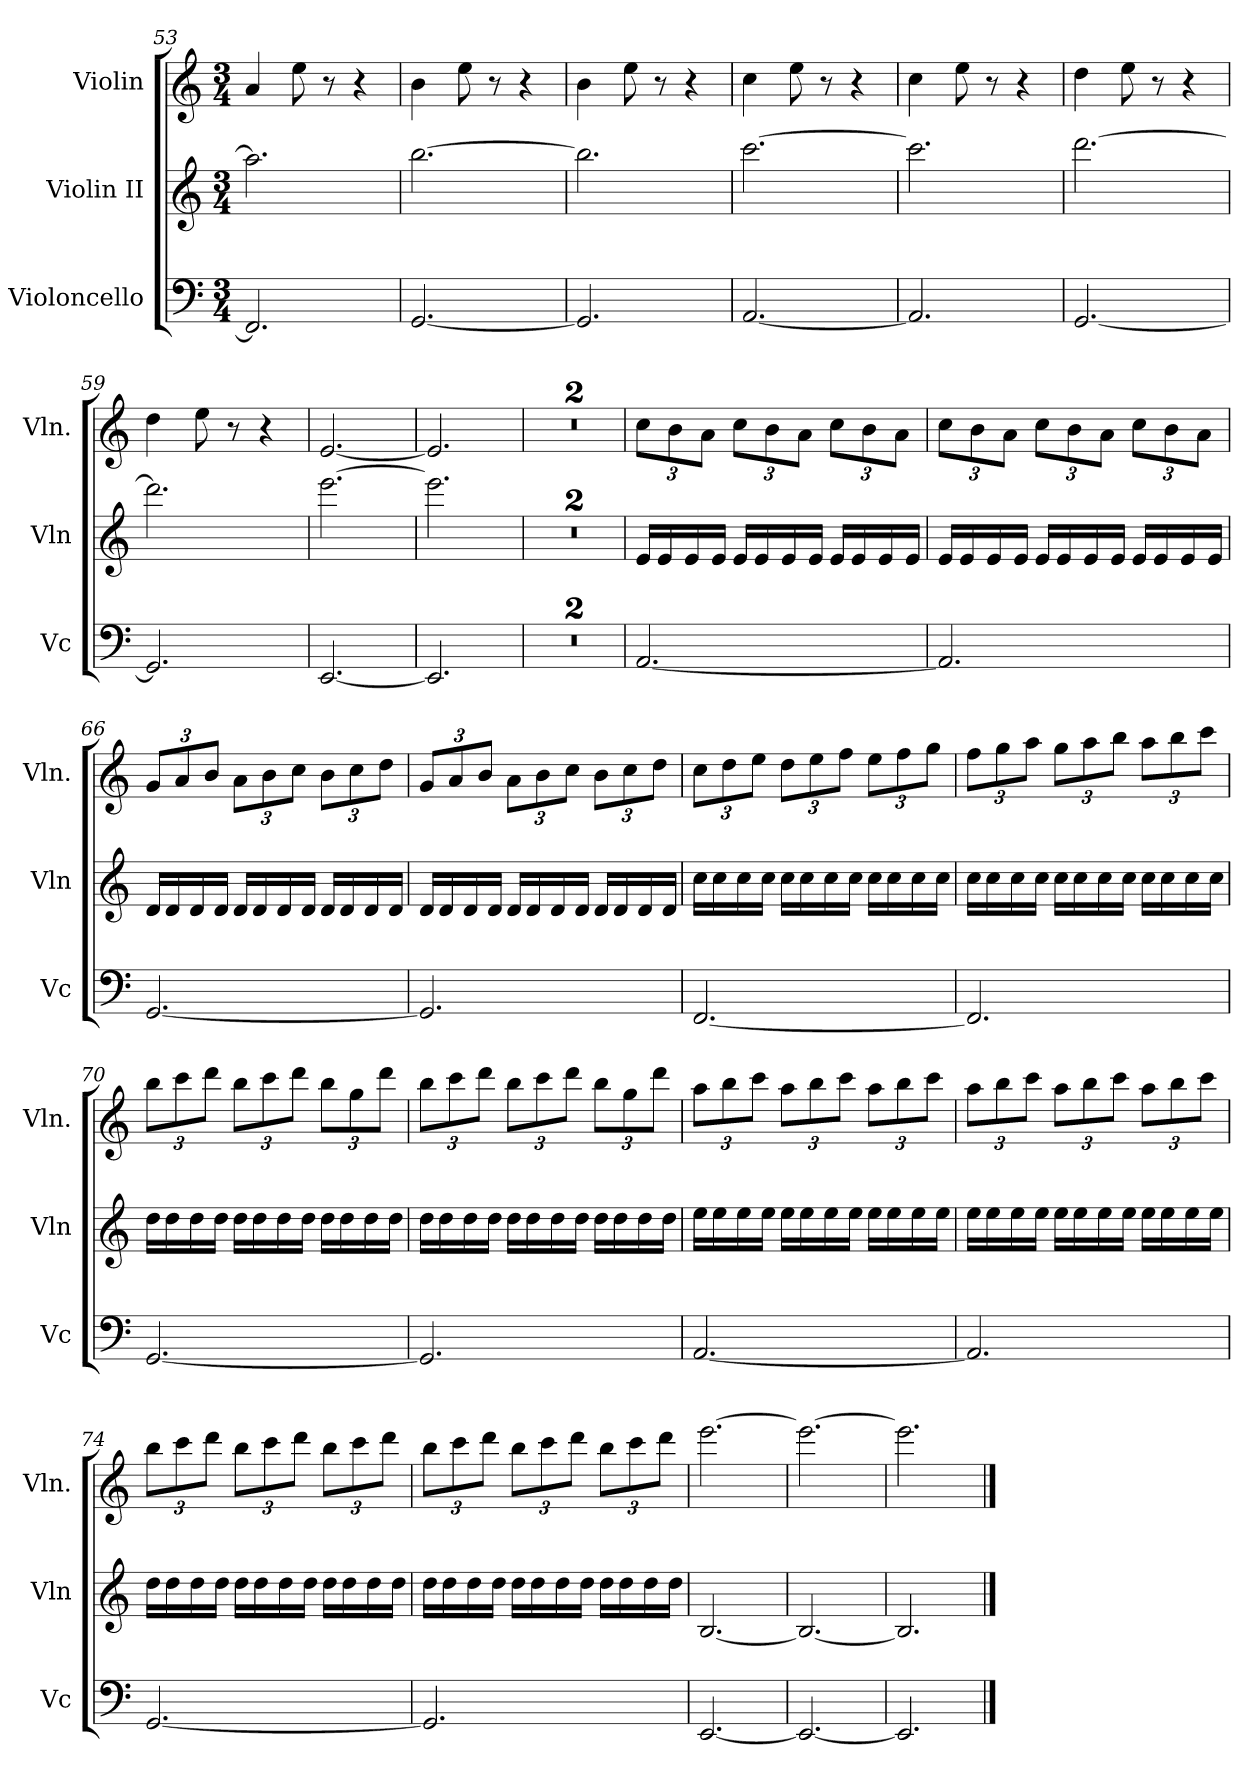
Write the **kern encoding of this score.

**kern	**kern	**kern
*part3	*part2	*part1
*staff3	*staff2	*staff1
*I"Violoncello	*I"Violin II	*I"Violin
*I'Vc	*I'Vln	*I'Vln.
*clefF4	*clefG2	*clefG2
*k[]	*k[]	*k[]
*M3/4	*M3/4	*M3/4
=53	=53	=53
2.FF/]	2.aa\]	4a/
.	.	8ee\
.	.	8r
.	.	4r
=54	=54	=54
[2.GG/	[2.bb\	4b\
.	.	8ee\
.	.	8r
.	.	4r
=55	=55	=55
2.GG/]	2.bb\]	4b\
.	.	8ee\
.	.	8r
.	.	4r
!!LO:LB:g=z
=56	=56	=56
[2.AA/	[2.ccc\	4cc\
.	.	8ee\
.	.	8r
.	.	4r
=57	=57	=57
2.AA/]	2.ccc\]	4cc\
.	.	8ee\
.	.	8r
.	.	4r
=58	=58	=58
[2.GG/	[2.ddd\	4dd\
.	.	8ee\
.	.	8r
.	.	4r
=59	=59	=59
2.GG/]	2.ddd\]	4dd\
.	.	8ee\
.	.	8r
.	.	4r
=60	=60	=60
[2.EE/	[2.eee\	[2.e/
=61	=61	=61
2.EE/]	2.eee\]	2.e/]
=62	=62	=62
2.r	2.r	2.r
=63	=63	=63
2.r	2.r	2.r
=64	=64	=64
*	*	*Xbrackettup
*	*	*MM130
[2.AA/	16e/LL	12cc\L
.	16e/	.
.	.	12b\
.	16e/	.
.	.	12a\J
.	16e/JJ	.
.	16e/LL	12cc\L
.	16e/	.
.	.	12b\
.	16e/	.
.	.	12a\J
.	16e/JJ	.
.	16e/LL	12cc\L
.	16e/	.
.	.	12b\
.	16e/	.
.	.	12a\J
.	16e/JJ	.
!!LO:LB:g=z
=65	=65	=65
2.AA/]	16e/LL	12cc\L
.	16e/	.
.	.	12b\
.	16e/	.
.	.	12a\J
.	16e/JJ	.
.	16e/LL	12cc\L
.	16e/	.
.	.	12b\
.	16e/	.
.	.	12a\J
.	16e/JJ	.
.	16e/LL	12cc\L
.	16e/	.
.	.	12b\
.	16e/	.
.	.	12a\J
.	16e/JJ	.
=66	=66	=66
[2.GG/	16d/LL	12g/L
.	16d/	.
.	.	12a/
.	16d/	.
.	.	12b/J
.	16d/JJ	.
.	16d/LL	12a\L
.	16d/	.
.	.	12b\
.	16d/	.
.	.	12cc\J
.	16d/JJ	.
.	16d/LL	12b\L
.	16d/	.
.	.	12cc\
.	16d/	.
.	.	12dd\J
.	16d/JJ	.
=67	=67	=67
2.GG/]	16d/LL	12g/L
.	16d/	.
.	.	12a/
.	16d/	.
.	.	12b/J
.	16d/JJ	.
.	16d/LL	12a\L
.	16d/	.
.	.	12b\
.	16d/	.
.	.	12cc\J
.	16d/JJ	.
.	16d/LL	12b\L
.	16d/	.
.	.	12cc\
.	16d/	.
.	.	12dd\J
.	16d/JJ	.
!!LO:PB:g=z
=68	=68	=68
[2.FF/	16cc\LL	12cc\L
.	16cc\	.
.	.	12dd\
.	16cc\	.
.	.	12ee\J
.	16cc\JJ	.
.	16cc\LL	12dd\L
.	16cc\	.
.	.	12ee\
.	16cc\	.
.	.	12ff\J
.	16cc\JJ	.
.	16cc\LL	12ee\L
.	16cc\	.
.	.	12ff\
.	16cc\	.
.	.	12gg\J
.	16cc\JJ	.
=69	=69	=69
2.FF/]	16cc\LL	12ff\L
.	16cc\	.
.	.	12gg\
.	16cc\	.
.	.	12aa\J
.	16cc\JJ	.
.	16cc\LL	12gg\L
.	16cc\	.
.	.	12aa\
.	16cc\	.
.	.	12bb\J
.	16cc\JJ	.
.	16cc\LL	12aa\L
.	16cc\	.
.	.	12bb\
.	16cc\	.
.	.	12ccc\J
.	16cc\JJ	.
=70	=70	=70
[2.GG/	16dd\LL	12bb\L
.	16dd\	.
.	.	12ccc\
.	16dd\	.
.	.	12ddd\J
.	16dd\JJ	.
.	16dd\LL	12bb\L
.	16dd\	.
.	.	12ccc\
.	16dd\	.
.	.	12ddd\J
.	16dd\JJ	.
.	16dd\LL	12bb\L
.	16dd\	.
.	.	12gg\
.	16dd\	.
.	.	12ddd\J
.	16dd\JJ	.
!!LO:LB:g=z
=71	=71	=71
2.GG/]	16dd\LL	12bb\L
.	16dd\	.
.	.	12ccc\
.	16dd\	.
.	.	12ddd\J
.	16dd\JJ	.
.	16dd\LL	12bb\L
.	16dd\	.
.	.	12ccc\
.	16dd\	.
.	.	12ddd\J
.	16dd\JJ	.
.	16dd\LL	12bb\L
.	16dd\	.
.	.	12gg\
.	16dd\	.
.	.	12ddd\J
.	16dd\JJ	.
=72	=72	=72
[2.AA/	16ee\LL	12aa\L
.	16ee\	.
.	.	12bb\
.	16ee\	.
.	.	12ccc\J
.	16ee\JJ	.
.	16ee\LL	12aa\L
.	16ee\	.
.	.	12bb\
.	16ee\	.
.	.	12ccc\J
.	16ee\JJ	.
.	16ee\LL	12aa\L
.	16ee\	.
.	.	12bb\
.	16ee\	.
.	.	12ccc\J
.	16ee\JJ	.
=73	=73	=73
2.AA/]	16ee\LL	12aa\L
.	16ee\	.
.	.	12bb\
.	16ee\	.
.	.	12ccc\J
.	16ee\JJ	.
.	16ee\LL	12aa\L
.	16ee\	.
.	.	12bb\
.	16ee\	.
.	.	12ccc\J
.	16ee\JJ	.
.	16ee\LL	12aa\L
.	16ee\	.
.	.	12bb\
.	16ee\	.
.	.	12ccc\J
.	16ee\JJ	.
!!LO:LB:g=z
=74	=74	=74
[2.GG/	16dd\LL	12bb\L
.	16dd\	.
.	.	12ccc\
.	16dd\	.
.	.	12ddd\J
.	16dd\JJ	.
.	16dd\LL	12bb\L
.	16dd\	.
.	.	12ccc\
.	16dd\	.
.	.	12ddd\J
.	16dd\JJ	.
.	16dd\LL	12bb\L
.	16dd\	.
.	.	12ccc\
.	16dd\	.
.	.	12ddd\J
.	16dd\JJ	.
=75	=75	=75
2.GG/]	16dd\LL	12bb\L
.	16dd\	.
.	.	12ccc\
.	16dd\	.
.	.	12ddd\J
.	16dd\JJ	.
.	16dd\LL	12bb\L
.	16dd\	.
.	.	12ccc\
.	16dd\	.
.	.	12ddd\J
.	16dd\JJ	.
.	16dd\LL	12bb\L
.	16dd\	.
.	.	12ccc\
.	16dd\	.
.	.	12ddd\J
.	16dd\JJ	.
=76	=76	=76
[2.EE/	[2.B/	[2.eee\
=77	=77	=77
2.EE/_	2.B/_	2.eee\_
=78	=78	=78
2.EE/]	2.B/]	2.eee\]
==	==	==
*-	*-	*-
